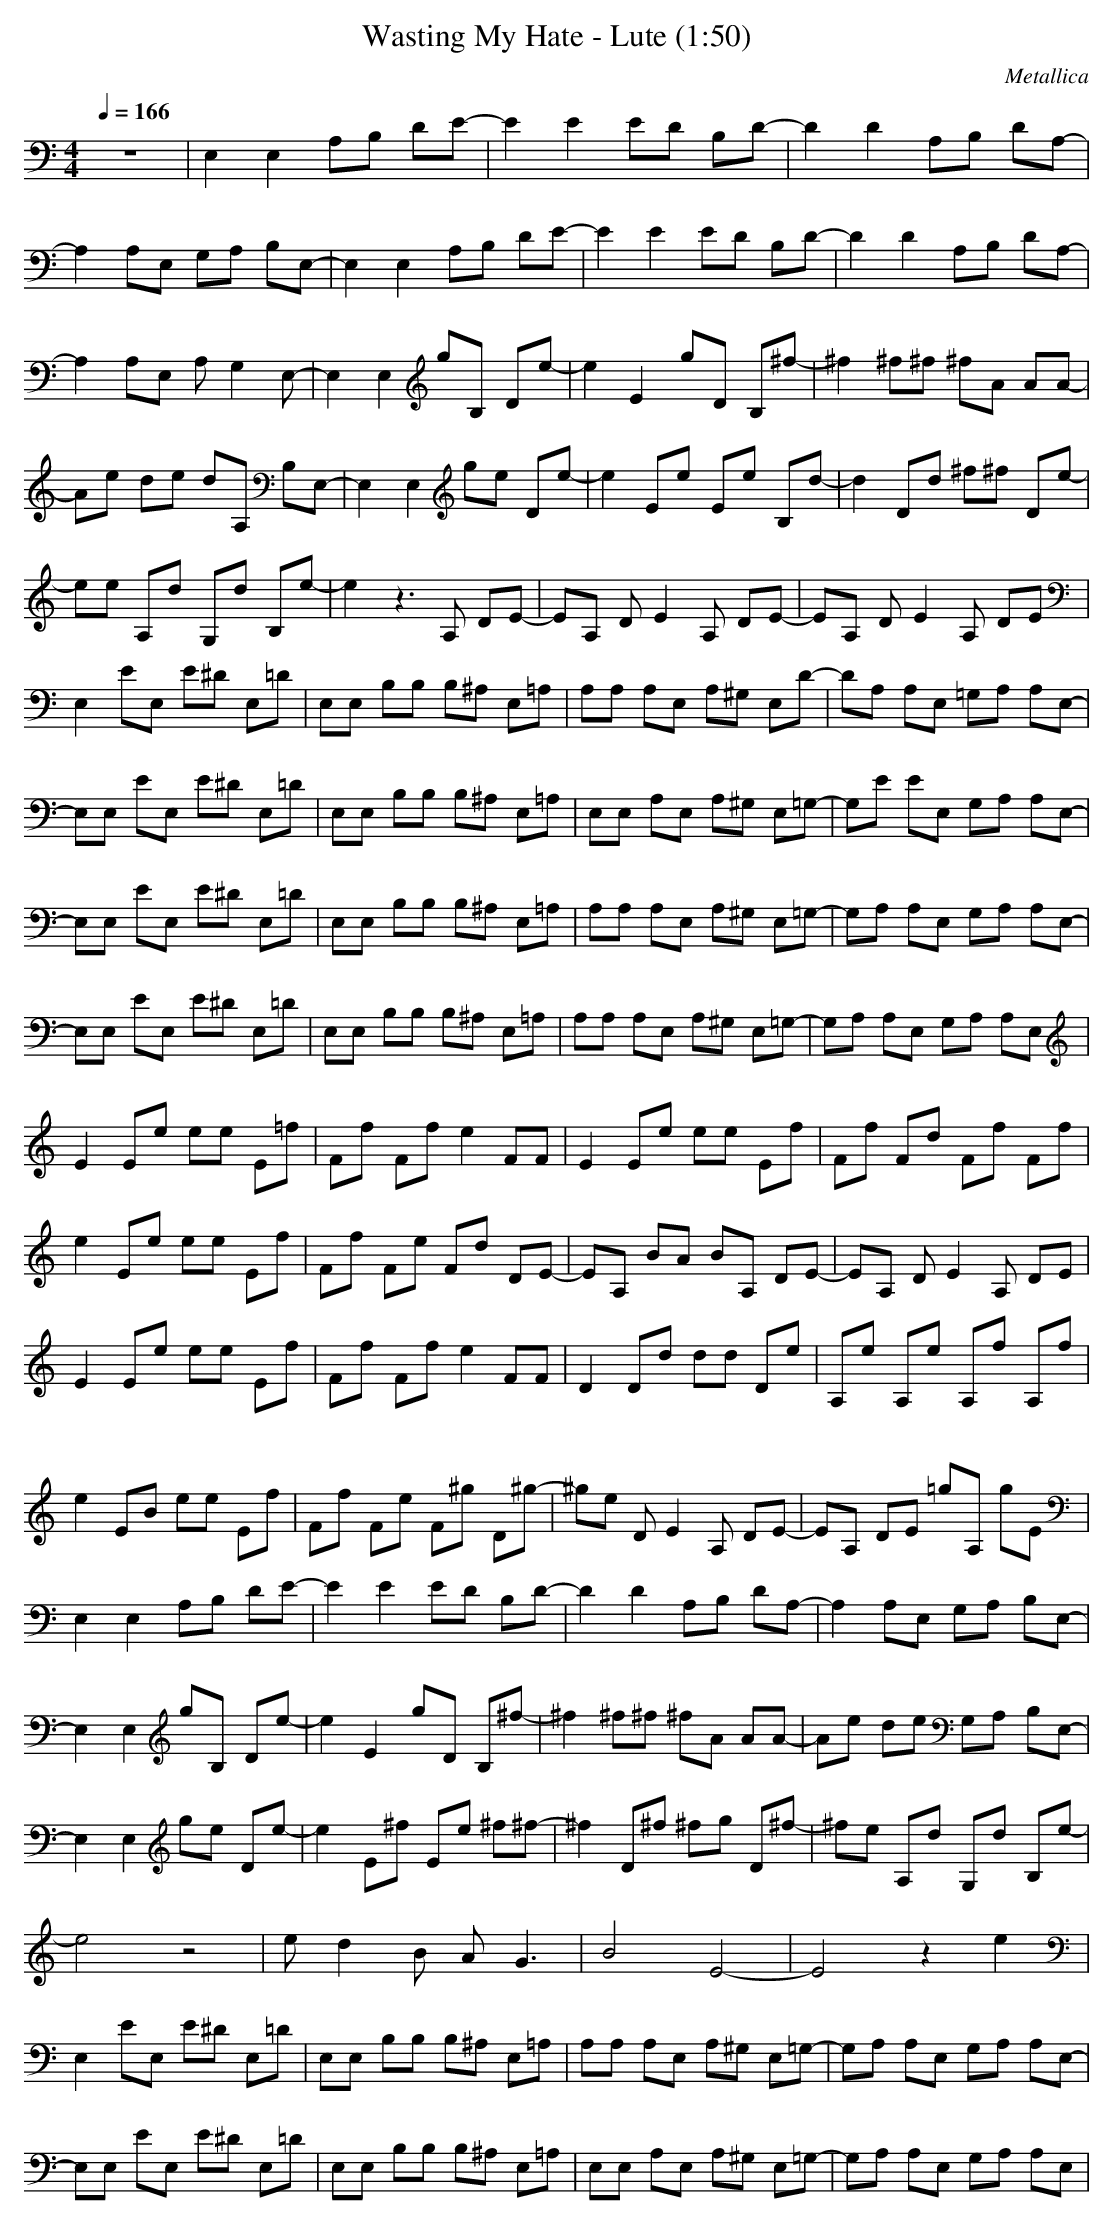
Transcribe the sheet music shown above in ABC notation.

X:1
T:Wasting My Hate - Lute (1:50)
C:Metallica
M:4/4
L:1/8
Q:1/4=166
K:C
V:1
z8|E,2 E,2 A,B, DE-|E2 E2 ED B,D-|D2 D2 A,B, DA,-|
A,2 A,E, G,A, B,E,-|E,2 E,2 A,B, DE-|E2 E2 ED B,D-|D2 D2 A,B, DA,-|
A,2 A,E, A,G,2E,-|E,2 E,2 gB, De-|e2 E2 gD B,^f-|^f2 ^f^f ^fA AA-|
Ae de dA, B,E,-|E,2 E,2 ge De-|e2 Ee Ee B,d-|d2 Dd ^f^f De-|
ee A,d G,d B,e-|e2 z3A, DE-|EA, DE2A, DE-|EA, DE2A, DE|
E,2 EE, E^D E,=D|E,E, B,B, B,^A, E,=A,|A,A, A,E, A,^G, E,D-|DA, A,E, =G,A, A,E,-|
E,E, EE, E^D E,=D|E,E, B,B, B,^A, E,=A,|E,E, A,E, A,^G, E,=G,-|G,E EE, G,A, A,E,-|
E,E, EE, E^D E,=D|E,E, B,B, B,^A, E,=A,|A,A, A,E, A,^G, E,=G,-|G,A, A,E, G,A, A,E,-|
E,E, EE, E^D E,=D|E,E, B,B, B,^A, E,=A,|A,A, A,E, A,^G, E,=G,-|G,A, A,E, G,A, A,E,|
E2 Ee ee E=f|Ff Ff e2 FF|E2 Ee ee Ef|Ff Fd Ff Ff|
e2 Ee ee Ef|Ff Fe Fd DE-|EA, BA BA, DE-|EA, DE2A, DE|
E2 Ee ee Ef|Ff Ff e2 FF|D2 Dd dd De|A,e A,e A,f A,f|
e2 EB ee Ef|Ff Fe F^g D^g-|^ge DE2A, DE-|EA, DE =gA, gE|
E,2 E,2 A,B, DE-|E2 E2 ED B,D-|D2 D2 A,B, DA,-|A,2 A,E, G,A, B,E,-|
E,2 E,2 gB, De-|e2 E2 gD B,^f-|^f2 ^f^f ^fA AA-|Ae de G,A, B,E,-|
E,2 E,2 ge De-|e2 E^f Ee ^f^f-|^f2 D^f ^fg D^f-|^fe A,d G,d B,e-|
e4 z4|ed2B AG3|B4 E4-|E4 z2 e2|
E,2 EE, E^D E,=D|E,E, B,B, B,^A, E,=A,|A,A, A,E, A,^G, E,=G,-|G,A, A,E, G,A, A,E,-|
E,E, EE, E^D E,=D|E,E, B,B, B,^A, E,=A,|E,E, A,E, A,^G, E,=G,-|G,A, A,E, G,A, A,E,|
